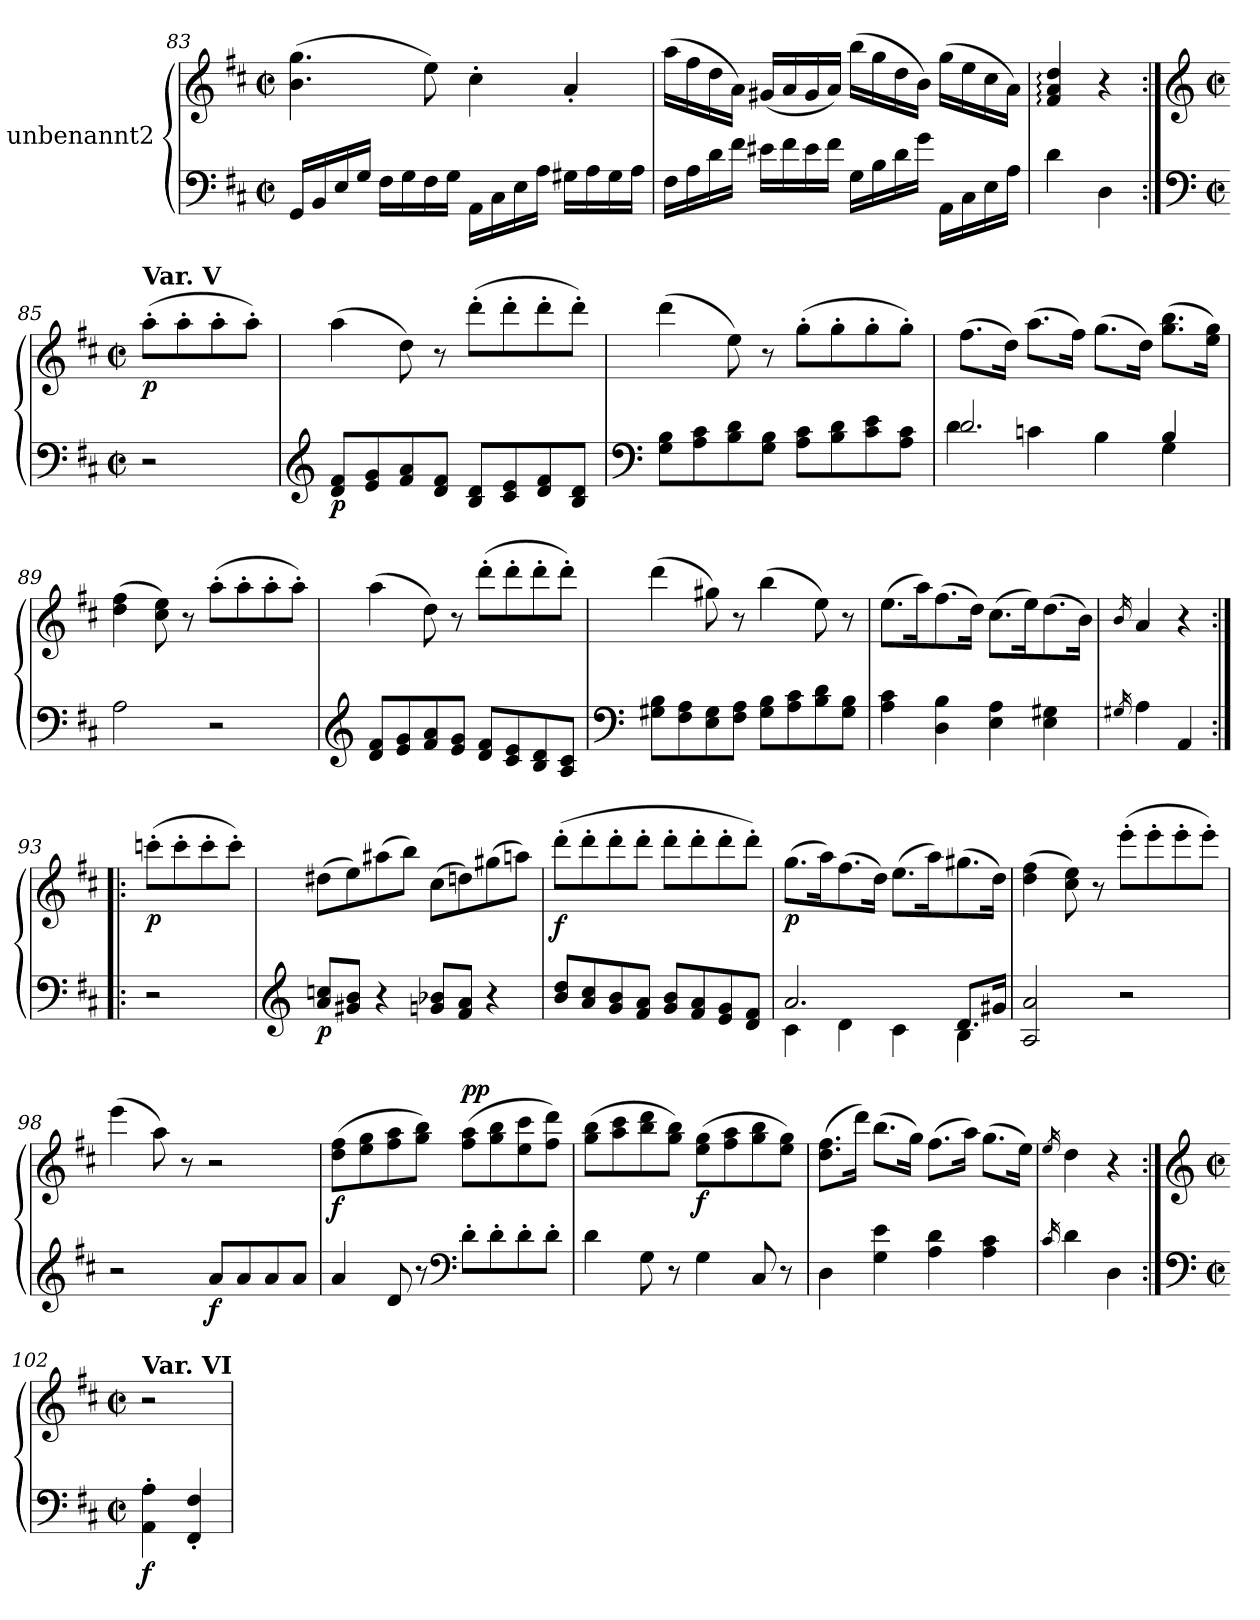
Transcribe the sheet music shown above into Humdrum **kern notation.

**kern	**kern	**dynam
*part1	*part1	*part1
*staff2	*staff1	*staff1/2
*I"unbenannt2	*	*
*clefF4	*clefG2	*
*k[f#c#]	*k[f#c#]	*
*M2/2	*M2/2	*
*met(c|)	*met(c|)	*
=83	=83	=83
16GG/LL	(>4.b\ 4.gg\	.
16BB/	.	.
16E/	.	.
16G/JJ	.	.
16F#\LL	.	.
16G\	.	.
16F#\	8ee\)	.
16G\JJ	.	.
16AA\LL	4cc#'\	.
16C#\	.	.
16E\	.	.
16A\JJ	.	.
16G#X\LL	4a'/	.
16A\	.	.
16G#\	.	.
16A\JJ	.	.
=84	=84	=84
16F#\LL	(>16aa\LL	.
16A\	16ff#\	.
16d\	16dd\	.
16f#\JJ	16a\JJ)	.
16e#X\LL	(<16g#X/LL	.
16f#\	16a/	.
16e#\	16g#/	.
16f#\JJ	16a/JJ)	.
16G\LL	(>16bb\LL	.
16B\	16gg\	.
16d\	16dd\	.
16g\JJ	16b\JJ)	.
16AA\LL	(>16gg\LL	.
16C#\	16ee\	.
16E\	16cc#\	.
16A\JJ	16a\JJ)	.
=85	=85	=85
4d\	4f#/: 4a/: 4dd/:	.
4D\	4r	.
=85X10:|!	=85X10:|!	=85X10:|!
*clefF4	*clefG2	*
*M2/2	*M2/2	*
*met(c|)	*met(c|)	*
!	!LO:TX:a:B:t=Var. V	!
!	!	!LO:DY:b
2r	(>8aa'\L	p
.	8aa'\	.
.	8aa'\	.
.	8aa'\J)	.
=86	=86	=86
*clefG2	*	*
!	!	!LO:DY:b=2
8d/ 8f#/L	(>4aa\	p
8e/ 8g/	.	.
8f#/ 8a/	8dd\)	.
8d/ 8f#/J	8r	.
8B/ 8d/L	(>8ddd'\L	.
8c#/ 8e/	8ddd'\	.
8d/ 8f#/	8ddd'\	.
8B/ 8d/J	8ddd'\J)	.
=87	=87	=87
*clefF4	*	*
8G\ 8B\L	(>4ddd\	.
8A\ 8c#\	.	.
8B\ 8d\	8ee\)	.
8G\ 8B\J	8r	.
8A\ 8c#\L	(>8gg'\L	.
8B\ 8d\	8gg'\	.
8c#\ 8e\	8gg'\	.
8A\ 8c#\J	8gg'\J)	.
=88	=88	=88
*^	*	*
2.d/	4d\	(>8.ff#\L	.
.	.	16dd\Jk)	.
.	4cn\	(>8.aa\L	.
.	.	16ff#\Jk)	.
.	4B\	(>8.gg\L	.
.	.	16dd\Jk)	.
4B/	4G\	(>8.gg\ 8.bb\L	.
.	.	16ee\ 16gg\Jk)	.
*v	*v	*	*
=89	=89	=89
2A\	(>4dd\ 4ff#\	.
.	8cc#\ 8ee\)	.
.	8r	.
2r	(>8aa'\L	.
.	8aa'\	.
.	8aa'\	.
.	8aa'\J)	.
=90	=90	=90
*clefG2	*	*
8d/ 8f#/L	(>4aa\	.
8e/ 8g/	.	.
8f#/ 8a/	8dd\)	.
8e/ 8g/J	8r	.
8d/ 8f#/L	(>8ddd'\L	.
8c#/ 8e/	8ddd'\	.
8B/ 8d/	8ddd'\	.
8A/ 8c#/J	8ddd'\J)	.
=91	=91	=91
*clefF4	*	*
8G#X\ 8B\L	(>4ddd\	.
8F#\ 8A\	.	.
8E\ 8G#\	8gg#X\)	.
8F#\ 8A\J	8r	.
8G#\ 8B\L	(>4bb\	.
8A\ 8c#\	.	.
8B\ 8d\	8ee\)	.
8G#\ 8B\J	8r	.
=92	=92	=92
4A\ 4c#\	(>8.ee\L	.
.	16aa\K)	.
4D\ 4B\	(>8.ff#\	.
.	16dd\Jk)	.
4E\ 4A\	(>8.cc#\L	.
.	16ee\K)	.
4E\ 4G#X\	(>8.dd\	.
.	16b\Jk)	.
=93	=93	=93
16qG#X/	16qb/	.
4A\	4a/	.
4AA/	4r	.
=93X11:|!|:	=93X11:|!|:	=93X11:|!|:
!	!	!LO:DY:b
2r	(>8cccn'\L	p
.	8ccc'\	.
.	8ccc'\	.
.	8ccc'\J)	.
=94	=94	=94
*clefG2	*	*
!	!	!LO:DY:b=2
8a/ 8ccn/L	(>8dd#X\L	p
8g#X/ 8b/J	8ee\)	.
4r	(>8aa#X\	.
.	8bb\J)	.
8gn/ 8b-X/L	(>8cc#\L	.
8f#/ 8a/J	8ddn\)	.
4r	(>8gg#X\	.
.	8aan\J)	.
=95	=95	=95
!	!	!LO:DY:b
8b/ 8dd/L	(>8ddd'\L	f
8a/ 8cc#/	8ddd'\	.
8g/ 8b/	8ddd'\	.
8f#/ 8a/J	8ddd'\J	.
8g/ 8b/L	8ddd'\L	.
8f#/ 8a/	8ddd'\	.
8e/ 8g/	8ddd'\	.
8d/ 8f#/J	8ddd'\J)	.
=96	=96	=96
*^	*	*
!	!	!	!LO:DY:b
2.a/	4c#\	(>8.gg\L	p
.	.	16aa\K)	.
.	4d\	(>8.ff#\	.
.	.	16dd\Jk)	.
.	4c#\	(>8.ee\L	.
.	.	16aa\K)	.
8.d/L	4B\	(>8.gg#X\	.
16g#X/Jk	.	16dd\Jk)	.
*v	*v	*	*
=97	=97	=97
2A/ 2a/	(>4dd\ 4ff#\	.
.	8cc#\ 8ee\)	.
.	8r	.
2r	(>8eee'\L	.
.	8eee'\	.
.	8eee'\	.
.	8eee'\J)	.
=98	=98	=98
2r	(>4eee\	.
.	8aa\)	.
.	8r	.
!	!	!LO:DY:b=2
8a/L	2r	f
8a/	.	.
8a/	.	.
8a/J	.	.
=99	=99	=99
!	!	!LO:DY:b
4a/	(>8dd\ 8ff#\L	f
.	8ee\ 8gg\	.
8d/	8ff#\ 8aa\	.
8r	8gg\ 8bb\J)	.
*clefF4	*	*
!	!	!LO:DY:b=2
!	!	!LO:DY:n=1:a
8d'\L	(>8ff#\ 8aa\L	p p
8d'\	8gg\ 8bb\	.
8d'\	8ee\ 8ccc#\	.
8d'\J	8ff#\ 8ddd\J)	.
=100	=100	=100
4d\	(>8gg\ 8bb\L	.
.	8aa\ 8ccc#\	.
8G\	8bb\ 8ddd\	.
8r	8gg\ 8bb\J)	.
!	!	!LO:DY:b
4G\	(>8ee\ 8gg\L	f
.	8ff#\ 8aa\	.
8C#/	8gg\ 8bb\	.
8r	8ee\ 8gg\J)	.
=101	=101	=101
4D\	(>8.dd\ 8.ff#\L	.
.	16ddd\Jk)	.
4G\ 4e\	(>8.bb\L	.
.	16gg\Jk)	.
4A\ 4d\	(>8.ff#\L	.
.	16aa\Jk)	.
4A\ 4c#\	(>8.gg\L	.
.	16ee\Jk)	.
=102	=102	=102
16qc#/	16qee/	.
4d\	4dd\	.
4D\	4r	.
=102X12:|!	=102X12:|!	=102X12:|!
*clefF4	*clefG2	*
*M2/2	*M2/2	*
*met(c|)	*met(c|)	*
!	!LO:TX:a:B:t=Var. VI	!
!	!	!LO:DY:b=2
4AA\' 4A\'	2r	f
4FF#/' 4F#/'	.	.
=	=	=
*-	*-	*-
